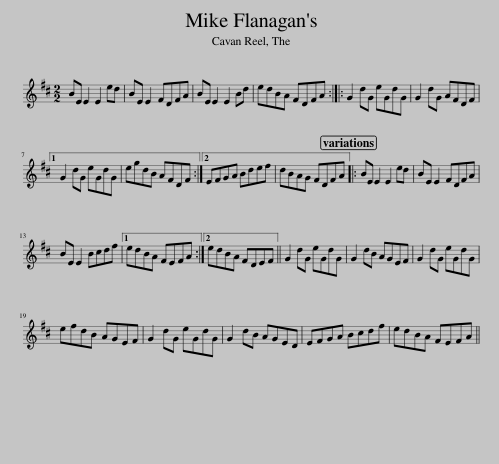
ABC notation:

X:1
L:1/8
M:2/2
I:linebreak $
K:D
V:1 treble
V:1
 BE E2 E2 ed | BE E2 FDFA | BE E2 E2 Bd | edBA FDFA :: G2 dG eGdG | %5
 G2 dG AFDF |1$ G2 dG eGdG | egdB AFDF :|2 EFGA Bdef | dBAG FDFA |: %10
 BE E2 E2 ed | BE E2 FDFA |$ BE E2 Bcdf |1 edBA FEFA :|2 edBA FDEF || %15
 G2 dG eGdG | G2 dB AGEF | G2 dG eGdG |$ efdB AGEF | G2 dG eGdG | %20
 G2 dB AGED | EFGA Bcdf | edBA FEFA || %23
